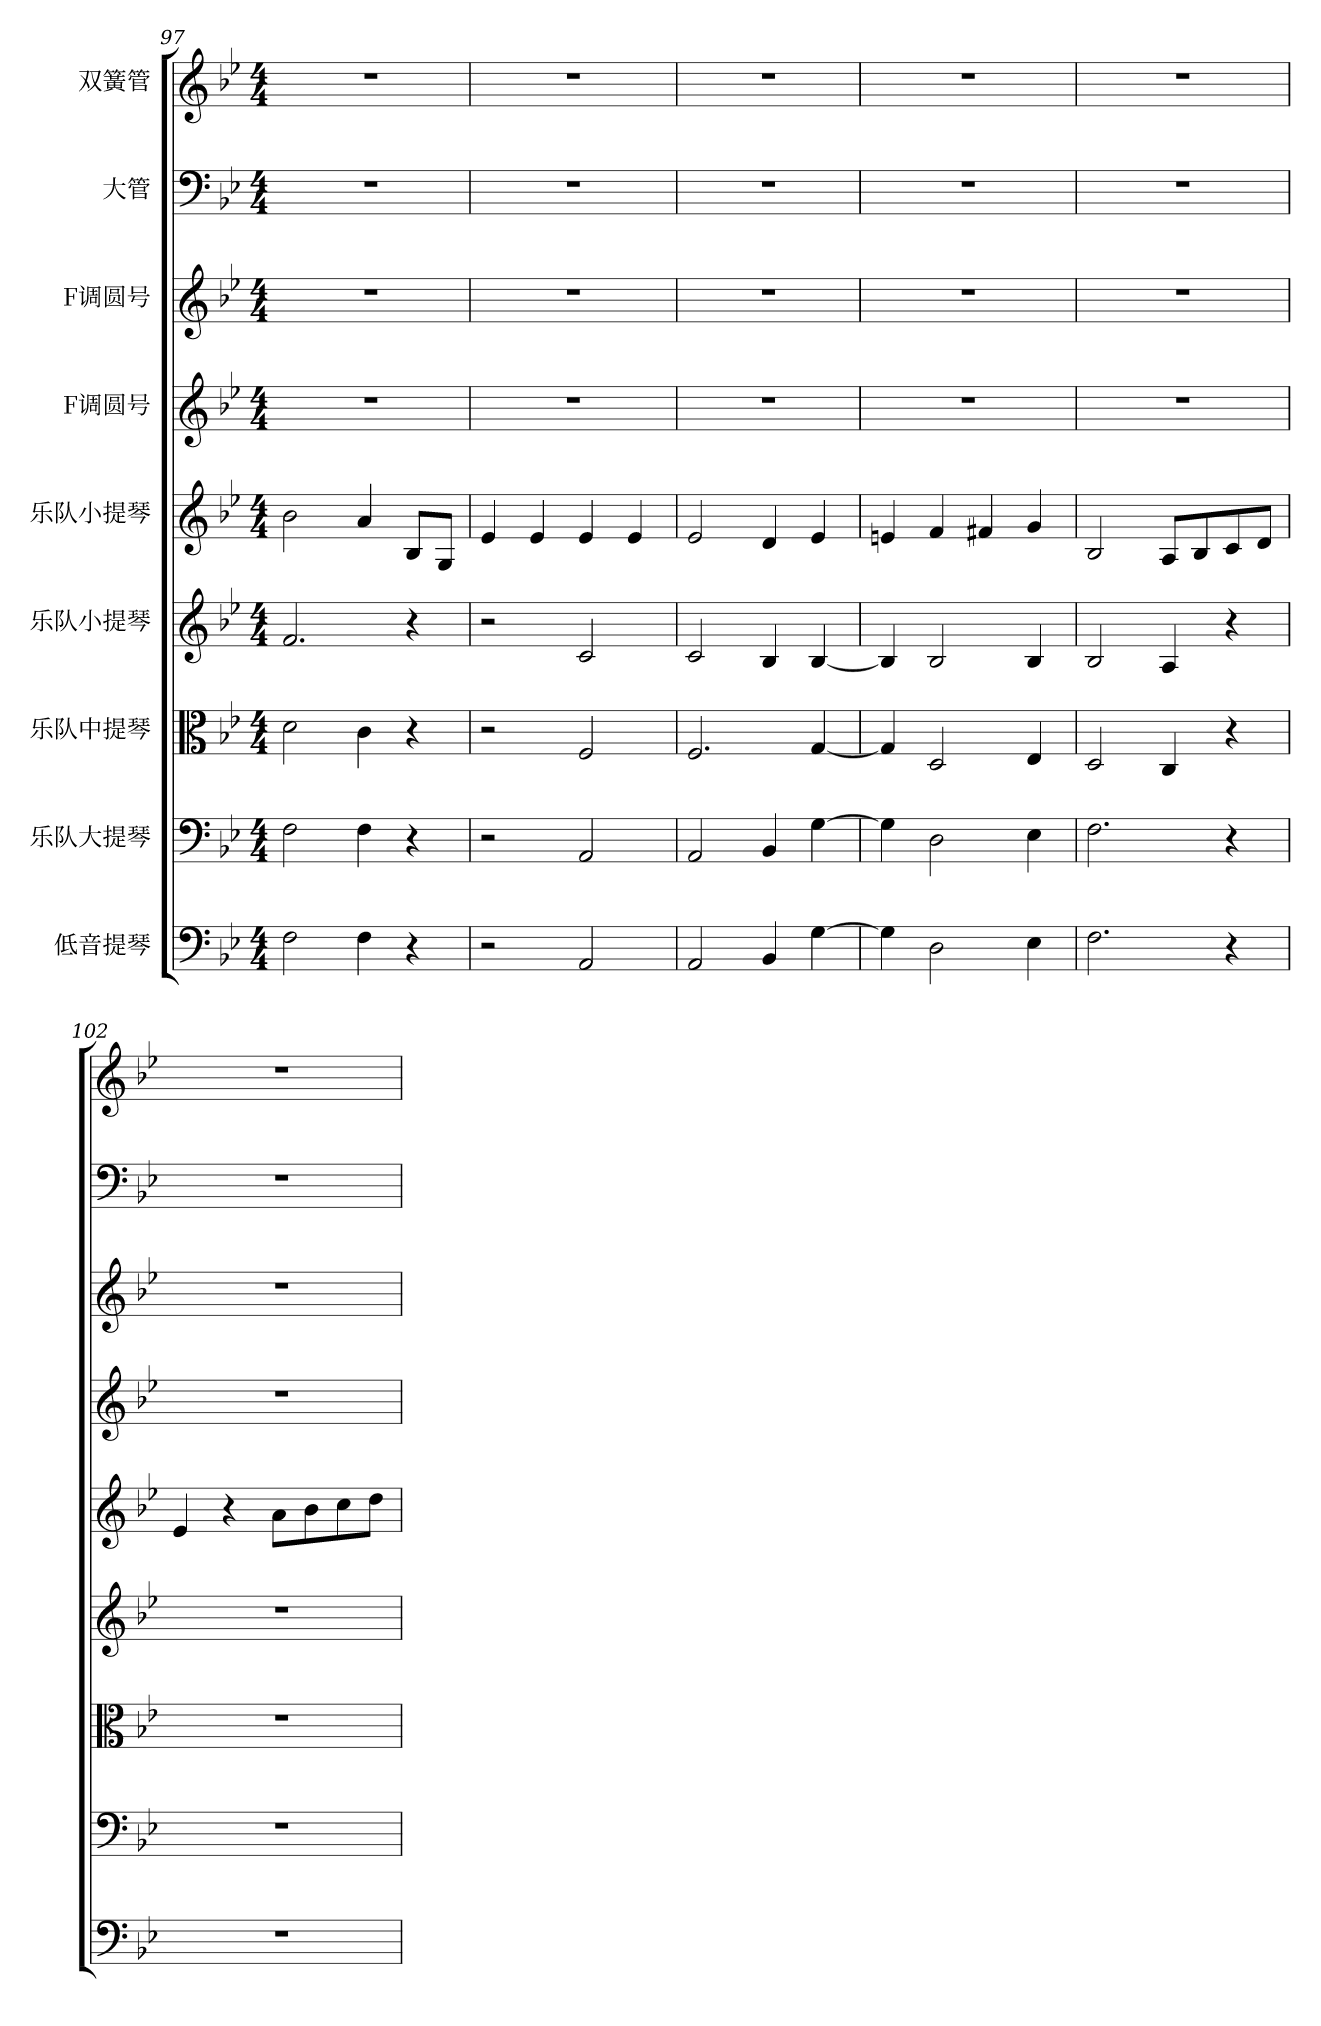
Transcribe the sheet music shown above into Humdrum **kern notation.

**kern	**kern	**kern	**kern	**kern	**kern	**kern	**kern	**kern
*part9	*part8	*part7	*part6	*part5	*part4	*part3	*part2	*part1
*staff9	*staff8	*staff7	*staff6	*staff5	*staff4	*staff3	*staff2	*staff1
*I"低音提琴	*I"乐队大提琴	*I"乐队中提琴	*I"乐队小提琴	*I"乐队小提琴	*I"F调圆号	*I"F调圆号	*I"大管	*I"双簧管
*clefF4	*clefF4	*clefC3	*clefG2	*clefG2	*clefG2	*clefG2	*clefF4	*clefG2
*ITrd7c12	*	*	*	*	*ITrd4c7	*ITrd4c7	*	*
*k[b-e-]	*k[b-e-]	*k[b-e-]	*k[b-e-]	*k[b-e-]	*k[b-e-a-]	*k[b-e-a-]	*k[b-e-]	*k[b-e-]
*M4/4	*M4/4	*M4/4	*M4/4	*M4/4	*M4/4	*M4/4	*M4/4	*M4/4
=97	=97	=97	=97	=97	=97	=97	=97	=97
2FF\	2F\	2d\	2.f/	2b-\	1r	1r	1r	1r
4FF\	4F\	4c\	.	4a/	.	.	.	.
4r	4r	4r	4r	8B-/L	.	.	.	.
.	.	.	.	8G/J	.	.	.	.
=98	=98	=98	=98	=98	=98	=98	=98	=98
2r	2r	2r	2r	4e-/	1r	1r	1r	1r
.	.	.	.	4e-/	.	.	.	.
2AAA/	2AA/	2F/	2c/	4e-/	.	.	.	.
.	.	.	.	4e-/	.	.	.	.
=99	=99	=99	=99	=99	=99	=99	=99	=99
2AAA/	2AA/	2.F/	2c/	2e-/	1r	1r	1r	1r
4BBB-/	4BB-/	.	4B-/	4d/	.	.	.	.
[4GG\	[4G\	[4G/	[4B-/	4e-/	.	.	.	.
=100	=100	=100	=100	=100	=100	=100	=100	=100
4GG\]	4G\]	4G/]	4B-/]	4en/	1r	1r	1r	1r
2DD\	2D\	2D/	2B-/	4f/	.	.	.	.
.	.	.	.	4f#X/	.	.	.	.
4EE-\	4E-\	4E-/	4B-/	4g/	.	.	.	.
=101	=101	=101	=101	=101	=101	=101	=101	=101
*	*	*	*	*	*	*	*	*MM192
2.FF\	2.F\	2D/	2B-/	2B-/	1r	1r	1r	1r
.	.	4C/	4A/	8A/L	.	.	.	.
.	.	.	.	8B-/	.	.	.	.
4r	4r	4r	4r	8c/	.	.	.	.
.	.	.	.	8d/J	.	.	.	.
!!LO:PB:g=z
=102	=102	=102	=102	=102	=102	=102	=102	=102
*	*	*	*	*	*	*	*	*MM193
1r	1r	1r	1r	4e-/	1r	1r	1r	1r
.	.	.	.	4r	.	.	.	.
.	.	.	.	8a\L	.	.	.	.
.	.	.	.	8b-\	.	.	.	.
.	.	.	.	8cc\	.	.	.	.
.	.	.	.	8dd\J	.	.	.	.
=	=	=	=	=	=	=	=	=
*-	*-	*-	*-	*-	*-	*-	*-	*-
